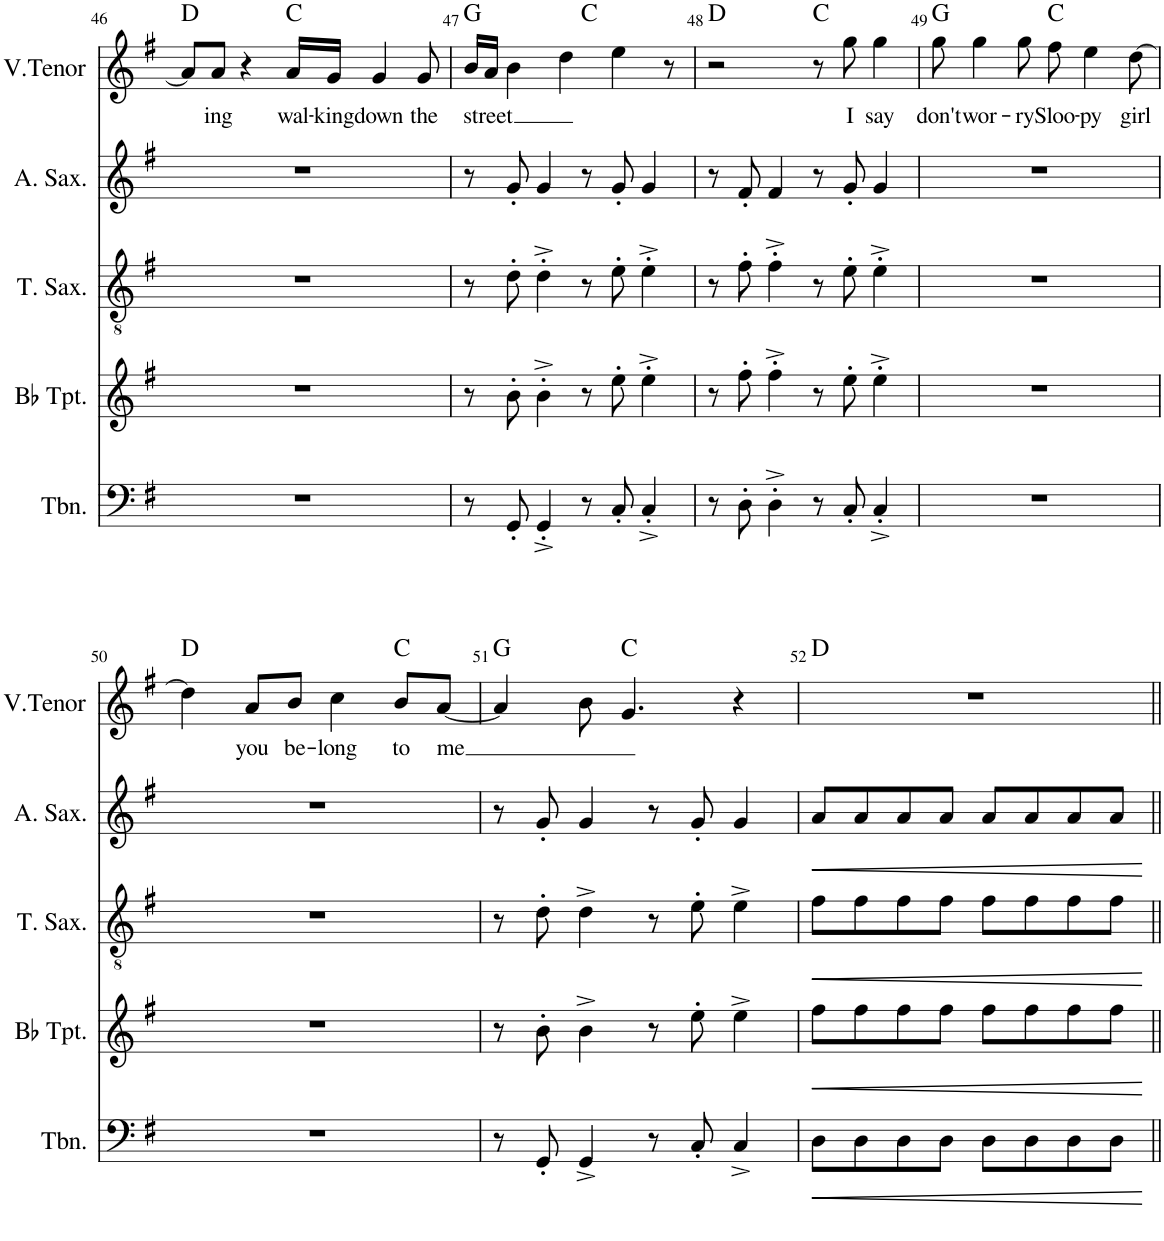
**kern	**dynam	**kern	**dynam	**kern	**dynam	**kern	**dynam	**kern	**text	**harte
*part5	*part5	*part4	*part4	*part3	*part3	*part2	*part2	*part1	*part1	*part1
*staff5	*staff5	*staff4	*staff4	*staff3	*staff3	*staff2	*staff2	*staff1	*staff1	*
*I"Trombone	*	*I"Bb Trumpet	*	*I"Tenor Saxophone	*	*I"Alto Saxophone	*	*I"V. Tenor	*	*
*I'Tbn.	*	*I'Bb Tpt.	*	*I'T. Sax.	*	*I'A. Sax.	*	*I'V.Tenor	*	*
!!LO:PB:g=z
*clefF4	*	*clefG2	*	*clefGv2	*	*clefG2	*	*clefG2	*	*
*	*	*ITrd1c2	*	*ITrd8c14	*	*ITrd5c9	*	*	*	*
*k[f#]	*	*k[f#]	*	*k[f#]	*	*k[f#]	*	*k[f#]	*	*
*M4/4	*	*M4/4	*	*M4/4	*	*M4/4	*	*M4/4	*	*
=46	=46	=46	=46	=46	=46	=46	=46	=46	=46	=46
1r	.	1r	.	1r	.	1r	.	8a/L]	.	D:maj
!	!	!	!	!	!	!	!	!	!LO:LY:b	!
.	.	.	.	.	.	.	.	8a/J	ing	.
.	.	.	.	.	.	.	.	4r	.	.
!	!	!	!	!	!	!	!	!	!LO:LY:b	!
.	.	.	.	.	.	.	.	16a/LL	wal-	C:maj
!	!	!	!	!	!	!	!	!	!LO:LY:b	!
.	.	.	.	.	.	.	.	16g/JJ	-king	.
!	!	!	!	!	!	!	!	!	!LO:LY:b	!
.	.	.	.	.	.	.	.	4g/	down	.
!	!	!	!	!	!	!	!	!	!LO:LY:b	!
.	.	.	.	.	.	.	.	8g/	the	.
=47	=47	=47	=47	=47	=47	=47	=47	=47	=47	=47
!	!	!	!	!	!	!	!	!	!LO:LY:b	!
*	*	*	*	*	*	*	*	*^	*	*
8r	.	8r	.	8r	.	8r	.	16b/LL	2ryy	street	G:maj
.	.	.	.	.	.	.	.	16a/JJ	.	.	.
8GG'/	.	8b'\	.	8d'\	.	8g'/	.	4b\	.	.	.
4GG'^/	.	4b'^\	.	4d'^\	.	4g/	.	.	.	.	.
.	.	.	.	.	.	.	.	4dd\	.	.	.
8r	.	8r	.	8r	.	8r	.	.	2ryy	.	C:maj
8C'/	.	8ee'\	.	8e'\	.	8g'/	.	4ee\	.	.	.
4C'^/	.	4ee'^\	.	4e'^\	.	4g/	.	.	.	.	.
.	.	.	.	.	.	.	.	8r	.	.	.
*	*	*	*	*	*	*	*	*v	*v	*	*
=48	=48	=48	=48	=48	=48	=48	=48	=48	=48	=48
8r	.	8r	.	8r	.	8r	.	2r	.	D:maj
8D'\	.	8ff#'\	.	8f#'\	.	8f#'/	.	.	.	.
4D'^\	.	4ff#'^\	.	4f#'^\	.	4f#/	.	.	.	.
8r	.	8r	.	8r	.	8r	.	8r	.	C:maj
!	!	!	!	!	!	!	!	!	!LO:LY:b	!
8C'/	.	8ee'\	.	8e'\	.	8g'/	.	8gg\	I	.
!	!	!	!	!	!	!	!	!	!LO:LY:b	!
4C'^/	.	4ee'^\	.	4e'^\	.	4g/	.	4gg\	say	.
=49	=49	=49	=49	=49	=49	=49	=49	=49	=49	=49
!	!	!	!	!	!	!	!	!	!LO:LY:b	!
1r	.	1r	.	1r	.	1r	.	8gg\	don't	G:maj
!	!	!	!	!	!	!	!	!	!LO:LY:b	!
.	.	.	.	.	.	.	.	4gg\	wor-	.
!	!	!	!	!	!	!	!	!	!LO:LY:b	!
.	.	.	.	.	.	.	.	8gg\	-ry	.
!	!	!	!	!	!	!	!	!	!LO:LY:b	!
.	.	.	.	.	.	.	.	8ff#\	Sloo-	C:maj
!	!	!	!	!	!	!	!	!	!LO:LY:b	!
.	.	.	.	.	.	.	.	4ee\	-py	.
!	!	!	!	!	!	!	!	!	!LO:LY:b	!
.	.	.	.	.	.	.	.	[8dd\	girl	.
!!LO:LB:g=z
=50	=50	=50	=50	=50	=50	=50	=50	=50	=50	=50
1r	.	1r	.	1r	.	1r	.	4dd\]	.	D:maj
!	!	!	!	!	!	!	!	!	!LO:LY:b	!
.	.	.	.	.	.	.	.	8a/L	you	.
!	!	!	!	!	!	!	!	!	!LO:LY:b	!
.	.	.	.	.	.	.	.	8b/J	be-	.
!	!	!	!	!	!	!	!	!	!LO:LY:b	!
.	.	.	.	.	.	.	.	4cc\	-long	.
!	!	!	!	!	!	!	!	!	!LO:LY:b	!
.	.	.	.	.	.	.	.	8b/L	to	C:maj
!	!	!	!	!	!	!	!	!	!LO:LY:b	!
.	.	.	.	.	.	.	.	[8a/J	me	.
=51	=51	=51	=51	=51	=51	=51	=51	=51	=51	=51
8r	.	8r	.	8r	.	8r	.	4a/]	.	G:maj
8GG'/	.	8b'\	.	8d'\	.	8g'/	.	.	.	.
4GG^/	.	4b^\	.	4d^\	.	4g/	.	8b\	.	.
.	.	.	.	.	.	.	.	4.g/	.	C:maj
8r	.	8r	.	8r	.	8r	.	.	.	.
8C'/	.	8ee'\	.	8e'\	.	8g'/	.	.	.	.
4C^/	.	4ee^\	.	4e^\	.	4g/	.	4r	.	.
=52	=52	=52	=52	=52	=52	=52	=52	=52	=52	=52
!	!LO:HP:b	!	!LO:HP:b	!	!LO:HP:b	!	!LO:HP:b	!	!	!
8D\L	<	8ff#\L	<	8f#\L	<	8a/L	<	1r	.	D:maj
8D\	.	8ff#\	.	8f#\	.	8a/	.	.	.	.
8D\	.	8ff#\	.	8f#\	.	8a/	.	.	.	.
8D\J	.	8ff#\J	.	8f#\J	.	8a/J	.	.	.	.
8D\L	.	8ff#\L	.	8f#\L	.	8a/L	.	.	.	.
8D\	.	8ff#\	.	8f#\	.	8a/	.	.	.	.
8D\	.	8ff#\	.	8f#\	.	8a/	.	.	.	.
8D\J	.	8ff#\J	.	8f#\J	.	8a/J	.	.	.	.
.	[	.	[	.	[	.	[	.	.	.
=||	=||	=||	=||	=||	=||	=||	=||	=||	=||	=||
*-	*-	*-	*-	*-	*-	*-	*-	*-	*-	*-
